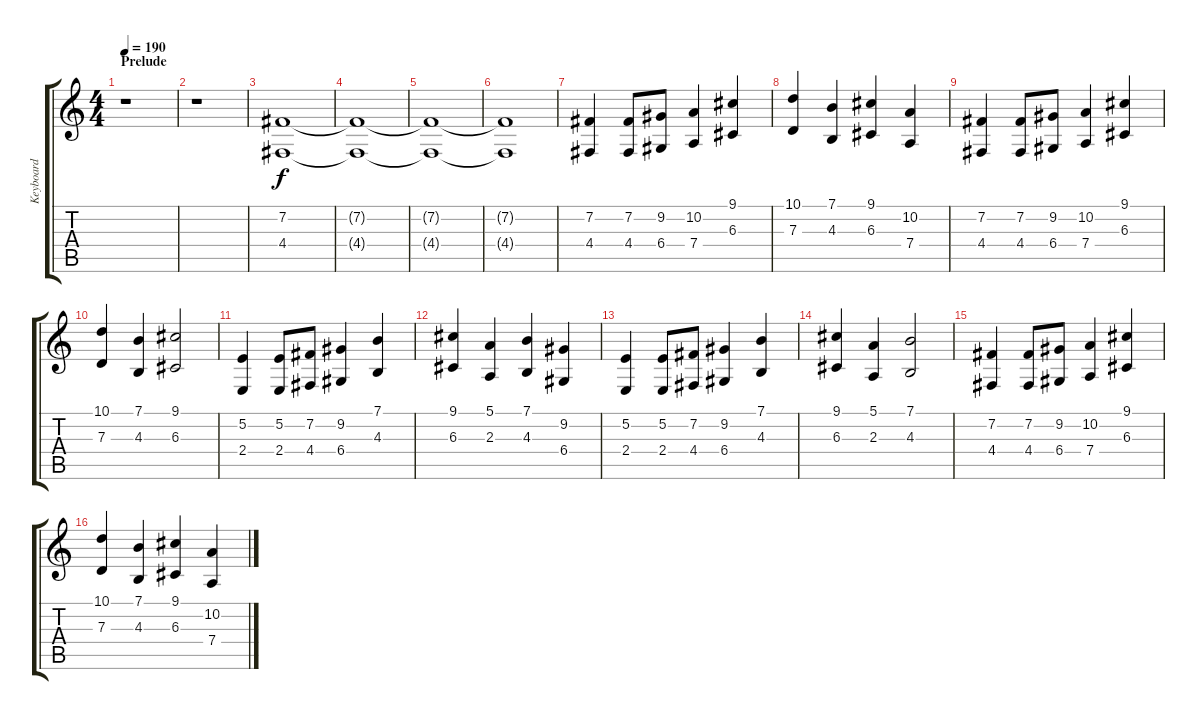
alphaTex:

\track ("Keyboard" "Keyboard") {instrument flute}
\staff {score tabs}
\tuning (E4 B3 G3 D3 A2 E2) {hide}
\ts (4 4)
\section ("" "Prelude")
\tempo 190
\clef g2
\ks c
r.1{dy f volume 0 instrument flute} |
r.1 |
(7.2 4.4).1{volume 7} |
(7.2{t} 4.4{t}).1 |
(7.2{t} 4.4{t}).1{volume 15} |
(7.2{t} 4.4{t}).1 |
(7.2 4.4).4 (7.2 4.4).8 (9.2 6.4).8 (10.2 7.4).4 (9.1 6.3).4 |
(10.1 7.3).4 (7.1 4.3).4 (9.1 6.3).4 (10.2 7.4).4 |
(7.2 4.4).4 (7.2 4.4).8 (9.2 6.4).8 (10.2 7.4).4 (9.1 6.3).4 |
(10.1 7.3).4 (7.1 4.3).4 (9.1 6.3).2 |
(5.2 2.4).4 (5.2 2.4).8 (7.2 4.4).8 (9.2 6.4).4 (7.1 4.3).4 |
(9.1 6.3).4 (5.1 2.3).4 (7.1 4.3).4 (9.2 6.4).4 |
(5.2 2.4).4 (5.2 2.4).8 (7.2 4.4).8 (9.2 6.4).4 (7.1 4.3).4 |
(9.1 6.3).4 (5.1 2.3).4 (7.1 4.3).2 |
(7.2 4.4).4 (7.2 4.4).8 (9.2 6.4).8 (10.2 7.4).4 (9.1 6.3).4 |
(10.1 7.3).4 (7.1 4.3).4 (9.1 6.3).4 (10.2 7.4).4
